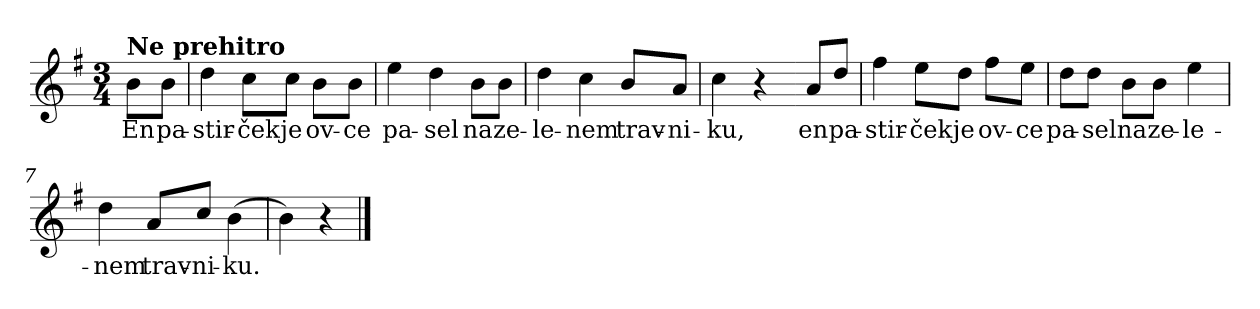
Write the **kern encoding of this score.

**kern	**text
*part1	*part1
*staff1	*staff1
*clefG2	*
*k[f#]	*
*G:	*
*M3/4	*
=	=
!LO:TX:a:B:t=Ne prehitro	!
8b\L	En
8b\J	pa-
=1	=1
4dd\	-stir-
8cc\L	-ček
8cc\J	je
8b\L	ov-
8b\J	-ce
=2	=2
4ee\	pa-
4dd\	-sel
8b\L	na
8b\J	ze-
=3	=3
4dd\	-le-
4cc\	-nem
8b/L	trav-
8a/J	-ni-
=4	=4
4cc\	-ku,
4r	.
=4X1-	=4X1-
8a/L	en
8dd/J	pa-
=5	=5
4ff#\	-stir-
8ee\L	-ček
8dd\J	je
8ff#\L	ov-
8ee\J	-ce
!!LO:LB:g=z
=6	=6
8dd\L	pa-
8dd\J	-sel
8b\L	na
8b\J	ze-
4ee\	-le-
=7	=7
4dd\	-nem
8a/L	trav-
8cc/J	-ni-
(>4b\	-ku.
=8	=8
4b\)	.
4r	.
==	==
*-	*-
